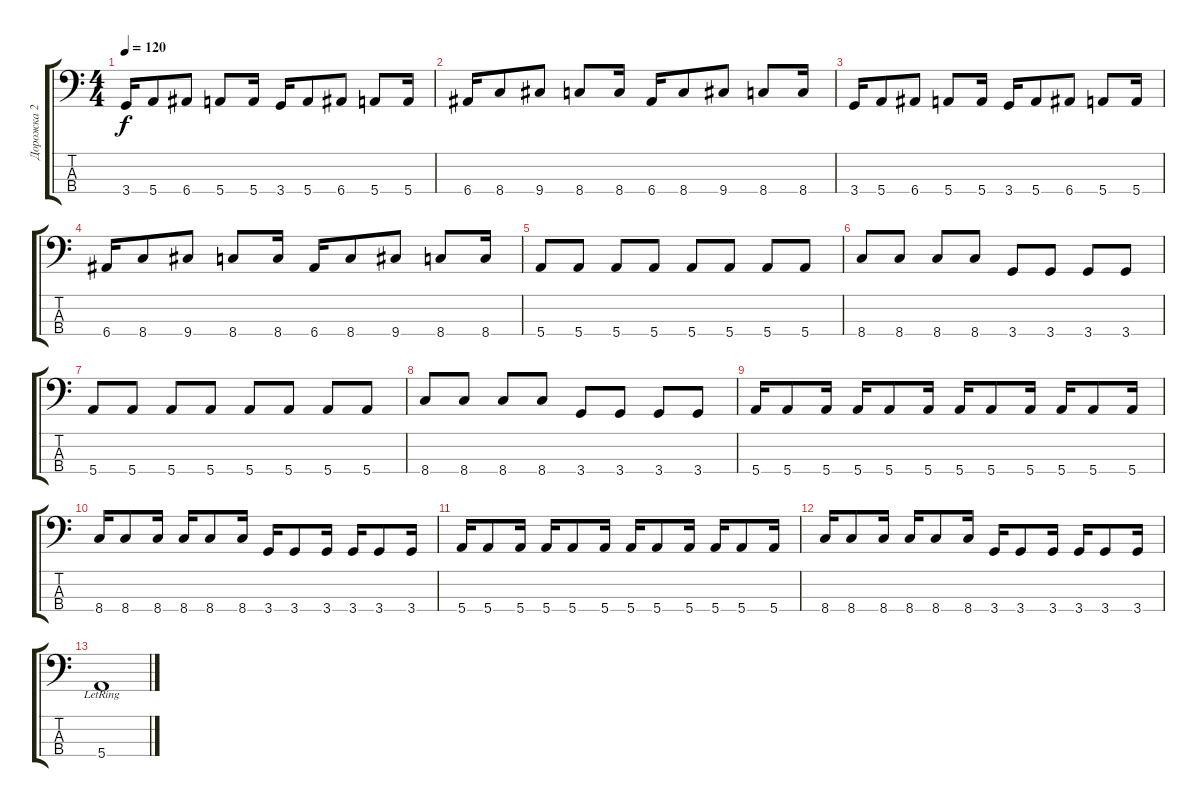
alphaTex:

\track ("Дорожка 2" "Дорожка 2") {instrument electricbassfinger}
\staff {score tabs}
\tuning (G2 D2 A1 E1) {hide}
\ts (4 4)
\tempo 120
\clef f4
\ks c
3.4.16{dy f} 5.4.8 6.4.8 5.4.8 5.4.16 3.4.16 5.4.8 6.4.8 5.4.8 5.4.16 |
6.4.16 8.4.8 9.4.8 8.4.8 8.4.16 6.4.16 8.4.8 9.4.8 8.4.8 8.4.16 |
3.4.16 5.4.8 6.4.8 5.4.8 5.4.16 3.4.16 5.4.8 6.4.8 5.4.8 5.4.16 |
6.4.16 8.4.8 9.4.8 8.4.8 8.4.16 6.4.16 8.4.8 9.4.8 8.4.8 8.4.16 |
5.4.8 5.4.8 5.4.8 5.4.8 5.4.8 5.4.8 5.4.8 5.4.8 |
8.4.8 8.4.8 8.4.8 8.4.8 3.4.8 3.4.8 3.4.8 3.4.8 |
5.4.8 5.4.8 5.4.8 5.4.8 5.4.8 5.4.8 5.4.8 5.4.8 |
8.4.8 8.4.8 8.4.8 8.4.8 3.4.8 3.4.8 3.4.8 3.4.8 |
5.4.16 5.4.8 5.4.16 5.4.16 5.4.8 5.4.16 5.4.16 5.4.8 5.4.16 5.4.16 5.4.8 5.4.16 |
8.4.16 8.4.8 8.4.16 8.4.16 8.4.8 8.4.16 3.4.16 3.4.8 3.4.16 3.4.16 3.4.8 3.4.16 |
5.4.16 5.4.8 5.4.16 5.4.16 5.4.8 5.4.16 5.4.16 5.4.8 5.4.16 5.4.16 5.4.8 5.4.16 |
8.4.16 8.4.8 8.4.16 8.4.16 8.4.8 8.4.16 3.4.16 3.4.8 3.4.16 3.4.16 3.4.8 3.4.16 |
5.4{lr}.1
